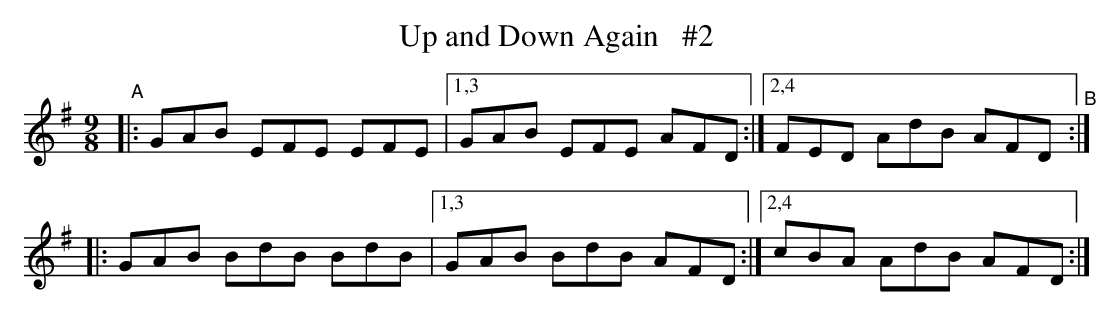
X:1
T: Up and Down Again   #2
M: 9/8
L: 1/8
K: Em
"^A"|: GAB EFE EFE |[1,3 GAB EFE AFD :|[2,4 FED AdB AFD \
"^B":: GAB BdB BdB |[1,3 GAB BdB AFD :|[2,4 cBA AdB AFD :|
